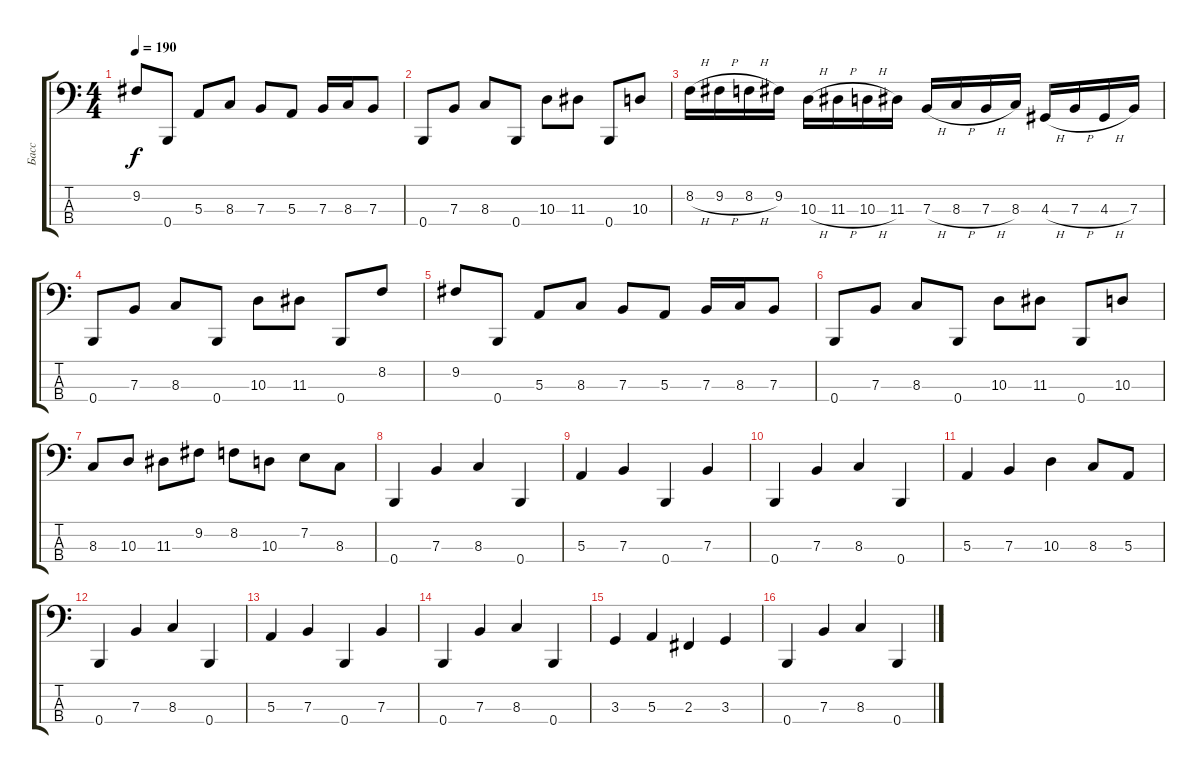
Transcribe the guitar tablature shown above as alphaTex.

\track ("Басс" "Басс") {instrument electricbassfinger}
\staff {score tabs}
\tuning (D2 A1 E1 B0) {hide}
\ts (4 4)
\tempo 190
\clef f4
\ks c
9.2.8{dy f} 0.4.8 5.3.8 8.3.8 7.3.8 5.3.8 7.3.16 8.3.16 7.3.8 |
0.4.8 7.3.8 8.3.8 0.4.8 10.3.8 11.3.8 0.4.8 10.3.8 |
8.2{h}.16 9.2{h}.16 8.2{h}.16 9.2.16 10.3{h}.16 11.3{h}.16 10.3{h}.16 11.3.16 7.3{h}.16 8.3{h}.16 7.3{h}.16 8.3.16 4.3{h}.16 7.3{h}.16 4.3{h}.16 7.3.16 |
0.4.8 7.3.8 8.3.8 0.4.8 10.3.8 11.3.8 0.4.8 8.2.8 |
9.2.8 0.4.8 5.3.8 8.3.8 7.3.8 5.3.8 7.3.16 8.3.16 7.3.8 |
0.4.8 7.3.8 8.3.8 0.4.8 10.3.8 11.3.8 0.4.8 10.3.8 |
8.3.8 10.3.8 11.3.8 9.2.8 8.2.8 10.3.8 7.2.8 8.3.8 |
0.4.4 7.3.4 8.3.4 0.4.4 |
5.3.4 7.3.4 0.4.4 7.3.4 |
0.4.4 7.3.4 8.3.4 0.4.4 |
5.3.4 7.3.4 10.3.4 8.3.8 5.3.8 |
0.4.4 7.3.4 8.3.4 0.4.4 |
5.3.4 7.3.4 0.4.4 7.3.4 |
0.4.4 7.3.4 8.3.4 0.4.4 |
3.3.4 5.3.4 2.3.4 3.3.4 |
0.4.4 7.3.4 8.3.4 0.4.4
